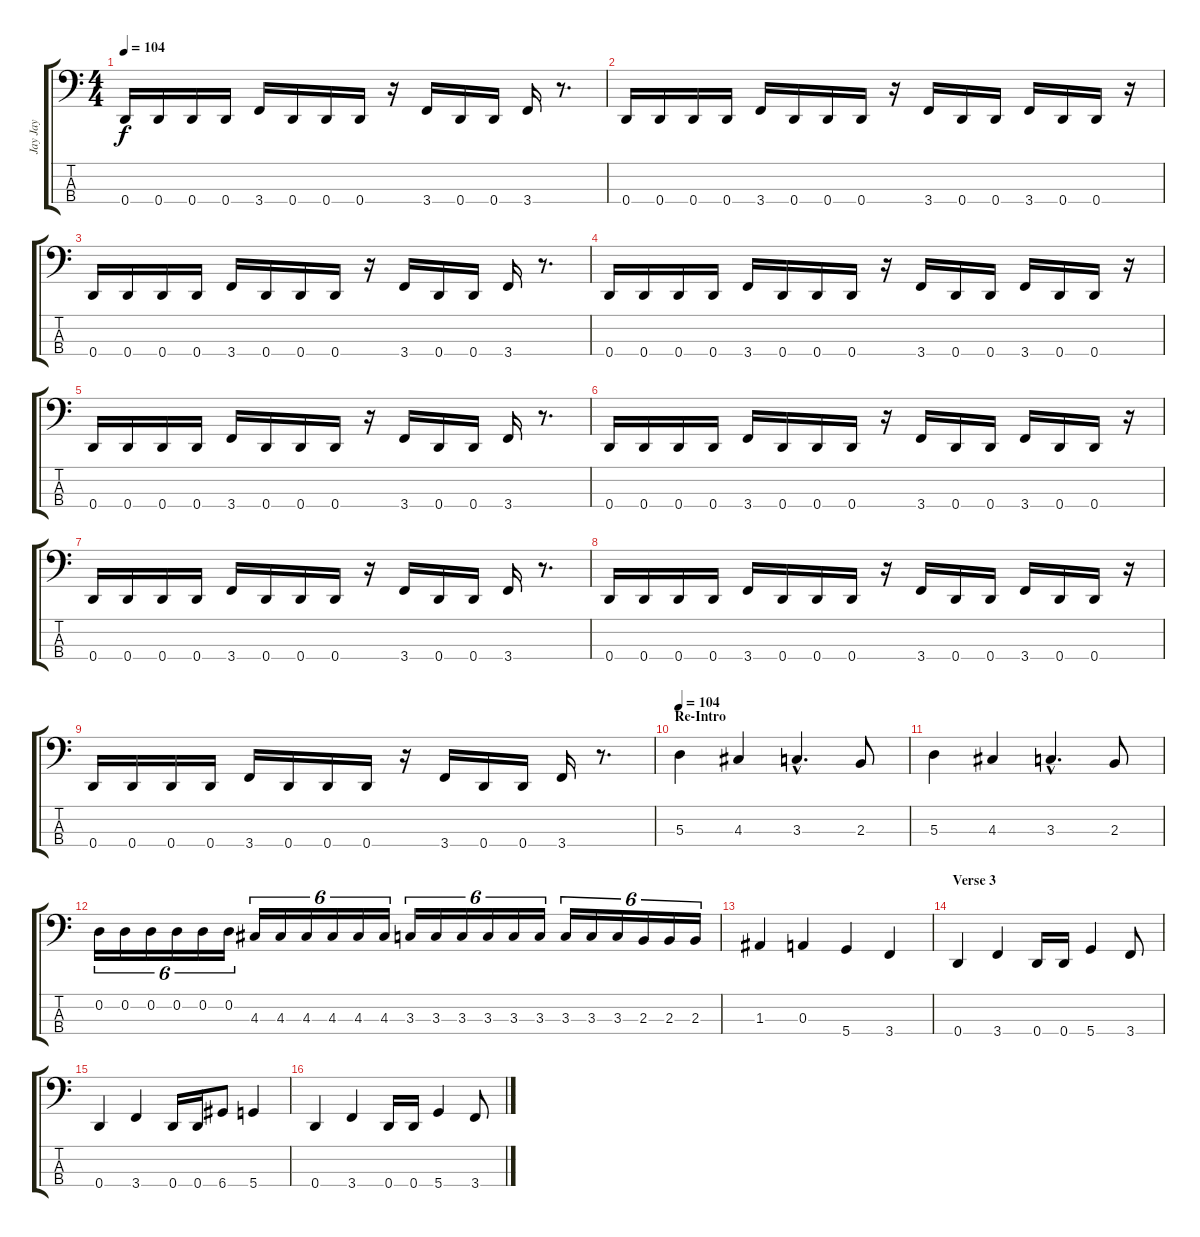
\track ("Jay Jay" "Jay Jay") {instrument electricbassfinger}
\staff {score tabs}
\tuning (G2 D2 A1 D1) {hide}
\ts (4 4)
\tempo 104
\clef f4
\ks c
0.4.16{dy f} 0.4.16 0.4.16 0.4.16 3.4.16 0.4.16 0.4.16 0.4.16 r.16 3.4.16 0.4.16 0.4.16 3.4.16 r.8{d} |
0.4.16 0.4.16 0.4.16 0.4.16 3.4.16 0.4.16 0.4.16 0.4.16 r.16 3.4.16 0.4.16 0.4.16 3.4.16 0.4.16 0.4.16 r.16 |
0.4.16 0.4.16 0.4.16 0.4.16 3.4.16 0.4.16 0.4.16 0.4.16 r.16 3.4.16 0.4.16 0.4.16 3.4.16 r.8{d} |
0.4.16 0.4.16 0.4.16 0.4.16 3.4.16 0.4.16 0.4.16 0.4.16 r.16 3.4.16 0.4.16 0.4.16 3.4.16 0.4.16 0.4.16 r.16 |
0.4.16 0.4.16 0.4.16 0.4.16 3.4.16 0.4.16 0.4.16 0.4.16 r.16 3.4.16 0.4.16 0.4.16 3.4.16 r.8{d} |
0.4.16 0.4.16 0.4.16 0.4.16 3.4.16 0.4.16 0.4.16 0.4.16 r.16 3.4.16 0.4.16 0.4.16 3.4.16 0.4.16 0.4.16 r.16 |
0.4.16 0.4.16 0.4.16 0.4.16 3.4.16 0.4.16 0.4.16 0.4.16 r.16 3.4.16 0.4.16 0.4.16 3.4.16 r.8{d} |
0.4.16 0.4.16 0.4.16 0.4.16 3.4.16 0.4.16 0.4.16 0.4.16 r.16 3.4.16 0.4.16 0.4.16 3.4.16 0.4.16 0.4.16 r.16 |
0.4.16 0.4.16 0.4.16 0.4.16 3.4.16 0.4.16 0.4.16 0.4.16 r.16 3.4.16 0.4.16 0.4.16 3.4.16 r.8{d} |
\section ("" "Re-Intro")
\tempo 104
5.3.4 4.3.4 3.3{hac}.4{d} 2.3.8 |
5.3.4 4.3.4 3.3{hac}.4{d} 2.3.8 |
0.2.16{tu (6 4)} 0.2.16{tu (6 4)} 0.2.16{tu (6 4)} 0.2.16{tu (6 4)} 0.2.16{tu (6 4)} 0.2.16{tu (6 4)} 4.3.16{tu (6 4)} 4.3.16{tu (6 4)} 4.3.16{tu (6 4)} 4.3.16{tu (6 4)} 4.3.16{tu (6 4)} 4.3.16{tu (6 4)} 3.3.16{tu (6 4)} 3.3.16{tu (6 4)} 3.3.16{tu (6 4)} 3.3.16{tu (6 4)} 3.3.16{tu (6 4)} 3.3.16{tu (6 4)} 3.3.16{tu (6 4)} 3.3.16{tu (6 4)} 3.3.16{tu (6 4)} 2.3.16{tu (6 4)} 2.3.16{tu (6 4)} 2.3.16{tu (6 4)} |
1.3.4 0.3.4 5.4.4 3.4.4 |
\section ("" "Verse 3")
0.4.4 3.4.4 0.4.16 0.4.16 5.4.4 3.4.8 |
0.4.4 3.4.4 0.4.16 0.4.16 6.4.8 5.4.4 |
0.4.4 3.4.4 0.4.16 0.4.16 5.4.4 3.4.8
